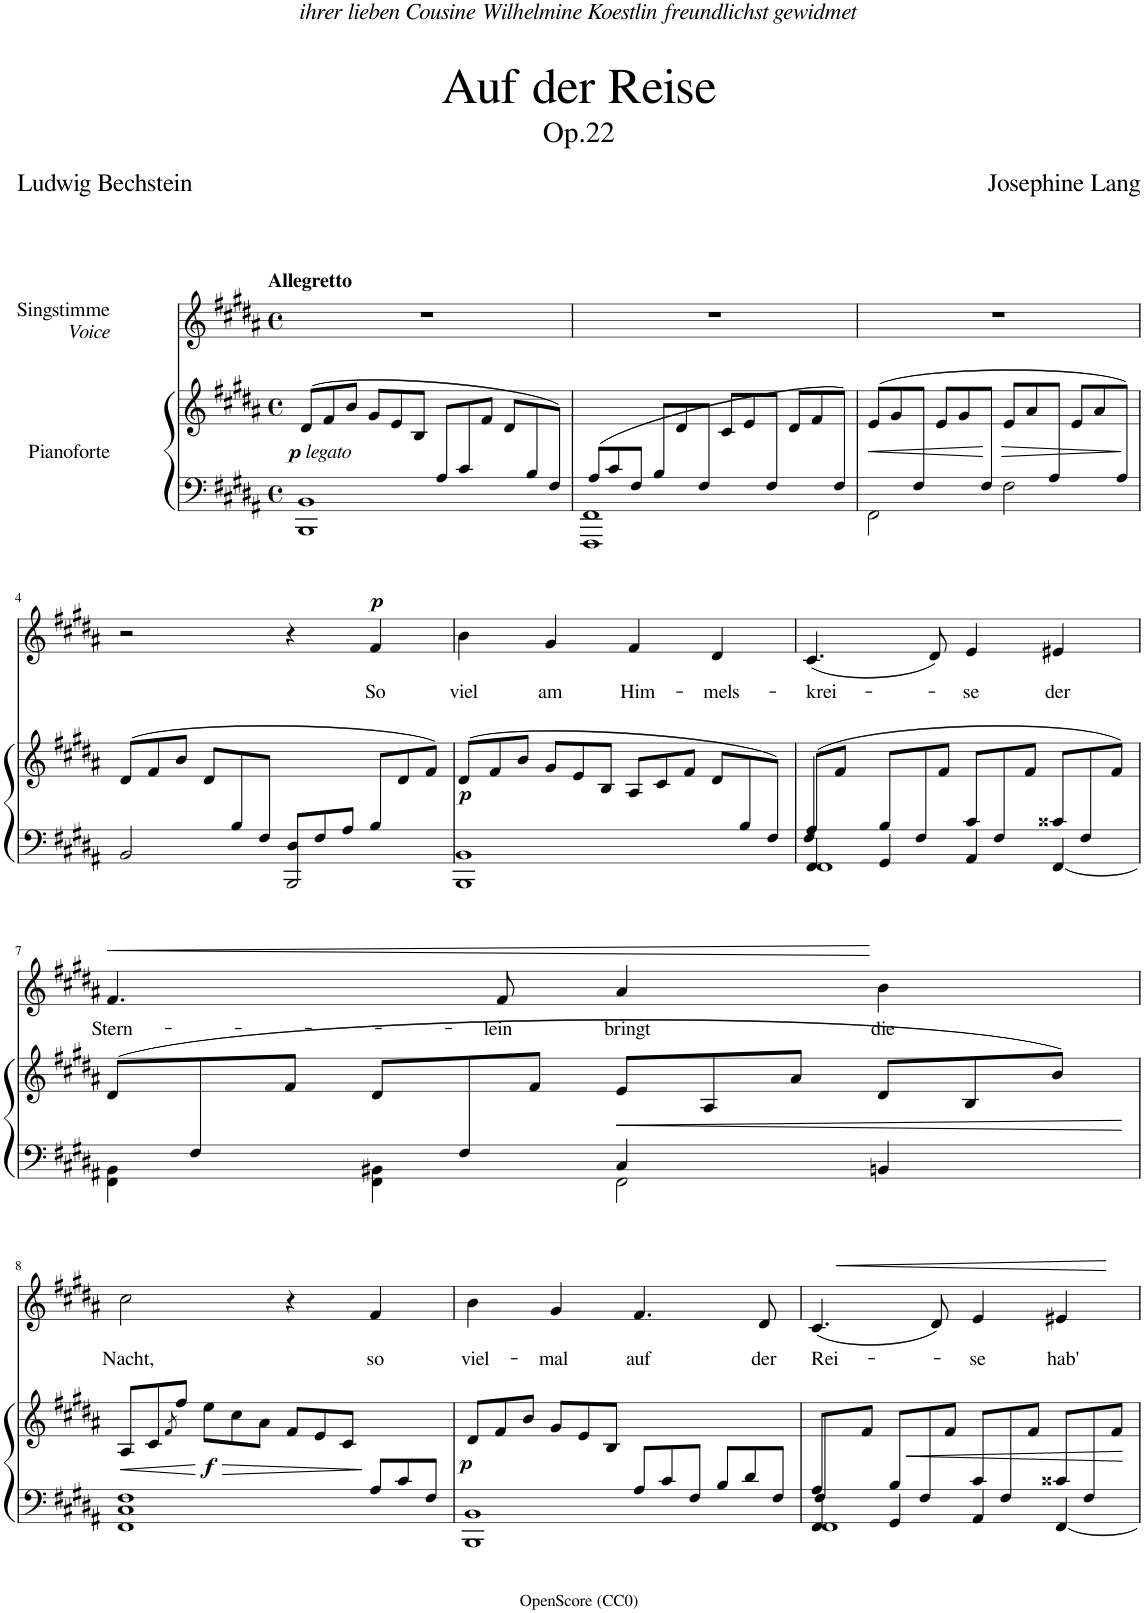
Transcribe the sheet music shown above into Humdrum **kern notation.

**kern	**kern	**dynam	**kern	**text	**dynam
*part2	*part2	*part2	*part1	*part1	*part1
*staff3	*staff2	*staff2/3	*staff1	*staff1	*staff1
*I"Pianoforte	*	*	*I"Singstimme  Voice	*	*
*I'Pno	*	*	*	*	*
*clefF4	*clefG2	*	*clefG2	*	*
*k[f#c#g#d#a#]	*k[f#c#g#d#a#]	*	*k[f#c#g#d#a#]	*	*
*M4/4	*M4/4	*	*M4/4	*	*
*met(c)	*met(c)	*	*met(c)	*	*
=1	=1	=1	=1	=1	=1
*^	*	*	*	*	*
*	*	*Xtuplet	*	*	*	*
!	!	!	!	!LO:TX:a:B:t=Allegretto	!	!
!	!	!	!LO:DY:b	!	!	!
!	!	!	!LO:DY:n=1:b	!	!	!
2ryy	1BBB 1BB	(>12d#/L	p other-dynamics	1r	.	.
.	.	12f#/	.	.	.	.
.	.	12b/J	.	.	.	.
.	.	12g#/L	.	.	.	.
.	.	12e/	.	.	.	.
.	.	12B/J	.	.	.	.
*Xtuplet	*	*	*	*	*	*
12A#/L	.	6ryy	.	.	.	.
12c#/	.	.	.	.	.	.
6ryy	.	12f#/J	.	.	.	.
.	.	12d#/L	.	.	.	.
12B/	.	6ryy	.	.	.	.
12F#/J)	.	.	.	.	.	.
=2	=2	=2	=2	=2	=2	=2
12A#/L	1FFF# 1FF#	3ryy	.	1r	.	.
12c#/	.	.	.	.	.	.
12F#/J	.	.	.	.	.	.
12B/L	.	.	.	.	.	.
12ryy	.	12d#/	.	.	.	.
12F#/J	.	12ryy	.	.	.	.
6ryy	.	12c#/L	.	.	.	.
.	.	12e/	.	.	.	.
12F#/J	.	12ryy	.	.	.	.
6ryy	.	12d#/L	.	.	.	.
.	.	12f#/	.	.	.	.
12F#/J	.	12ryy	.	.	.	.
=3	=3	=3	=3	=3	=3	=3
!	!	!	!LO:HP:b	!	!	!
6ryy	2FF#\	(12e/L	<	1r	.	.
.	.	12g#/	.	.	.	.
12F#/J	.	12ryy	.	.	.	.
6ryy	.	12e/L	.	.	.	.
.	.	12g#/	.	.	.	.
12F#/J	.	12ryy	.	.	.	.
!	!	!	!LO:HP:n=1:b	!	!	!
6ryy	2F#\	12e/L	[ >	.	.	.
.	.	12a#/	.	.	.	.
12A#/J	.	12ryy	.	.	.	.
6ryy	.	12e/L	.	.	.	.
.	.	12a#/	.	.	.	.
12A#/J)	.	12ryy	.	.	.	.
*v	*v	*	*	*	*	*
.	.	]	.	.	.
!!LO:LB:g=z
=4	=4	=4	=4	=4	=4
*^	*	*	*	*	*
3ryy	2BB/	(>12d#/L	.	2r	.	.
.	.	12f#/	.	.	.	.
.	.	12b/J	.	.	.	.
.	.	12d#/L	.	.	.	.
12B/	.	2ryy	.	.	.	.
12F#/J	.	.	.	.	.	.
12D#/L	2BBB/	.	.	4r	.	.
12F#/	.	.	.	.	.	.
12A#/J	.	.	.	.	.	.
!	!	!	!	!	!LO:LY:b	!LO:DY:a
12B/L	.	.	.	4f#/	So	p
6ryy	.	12d#/	.	.	.	.
.	.	12f#/J)	.	.	.	.
=5	=5	=5	=5	=5	=5	=5
!	!	!	!LO:DY:b	!	!LO:LY:b	!
6%5ryy	1BBB 1BB	(>12d#/L	p	4b\	viel	.
.	.	12f#/	.	.	.	.
.	.	12b/J	.	.	.	.
!	!	!	!	!	!LO:LY:b	!
.	.	12g#/L	.	4g#/	am	.
.	.	12e/	.	.	.	.
.	.	12B/J	.	.	.	.
!	!	!	!	!	!LO:LY:b	!
.	.	12A#/L	.	4f#/	Him-	.
.	.	12c#/	.	.	.	.
.	.	12f#/J	.	.	.	.
!	!	!	!	!	!LO:LY:b	!
.	.	12d#/L	.	4d#/	-mels-	.
12B/	.	6ryy	.	.	.	.
12F#/J)	.	.	.	.	.	.
=6	=6	=6	=6	=6	=6	=6
*	*^	*	*	*	*	*
!	!	!	!	!	!	!LO:LY:b	!
(12A#/L	4FF#/	1FF#	6ryy	.	(4.c#/	-krei-	.
12F#/	.	.	.	.	.	.	.
12ryy	.	.	12f#/J	.	.	.	.
12B/L	4GG#/	.	6ryy	.	.	.	.
12F#/	.	.	.	.	.	.	.
.	.	.	.	.	8d#/)	.	.
12ryy	.	.	12f#/J	.	.	.	.
!	!	!	!	!	!	!LO:LY:b	!
12c#/L	4AA#/	.	6ryy	.	4e'~/	-se	.
12F#/	.	.	.	.	.	.	.
12ryy	.	.	12f#/J	.	.	.	.
!	!	!	!	!	!	!LO:LY:b	!
12c##X/L	[<4FF#/	.	6ryy	.	4e#X/	der	.
12F#/	.	.	.	.	.	.	.
12ryy	.	.	12f#/J)	.	.	.	.
!!LO:LB:g=z
=7	=7	=7	=7	=7	=7	=7	=7
!	!	!	!	!	!	!LO:LY:b	!LO:HP:b
12ryy	4FF#\] 4BB\	2ryy	(12d#/L	.	4.f#/	Stern-	<
12F#/	.	.	12ryy	.	.	.	.
6ryy	.	.	12f#/J	.	.	.	.
.	4FF#\ 4BB#X\	.	12d#/L	.	.	.	.
12F#/	.	.	12ryy	.	.	.	.
!	!	!	!	!	!	!LO:LY:b	!
.	.	.	.	.	8f#/	-lein	.
12%7ryy	.	.	12f#/J	.	.	.	.
!	!	!	!	!LO:HP:b	!	!LO:LY:b	!
.	4C#/	2FF#\	12e/L	<	4a#/	bringt	.
.	.	.	12A#/	.	.	.	.
.	.	.	12a#/J	.	.	.	.
!	!	!	!	!	!	!LO:LY:b	!
.	4BBn/	.	12d#/L	.	4b\	die	[
.	.	.	12B/	.	.	.	.
.	.	.	12b/J)	.	.	.	.
*v	*v	*v	*	*	*	*	*
.	.	[	.	.	.
!!LO:LB:g=z
=8	=8	=8	=8	=8	=8
*^	*	*	*	*	*
!	!	!	!LO:HP:b	!	!LO:LY:b	!
2.ryy	1FF# 1C# 1F#	12A#/L	<	2cc#\	Nacht,	.
.	.	12c#/	.	.	.	.
.	.	8qf#/	.	.	.	.
.	.	12ff#/J	.	.	.	.
!	!	!	!LO:HP:n=1:b	!	!	!
!	!	!	!LO:DY:n=1:b	!	!	!
.	.	12ee\L	[ > f	.	.	.
.	.	12cc#\	.	.	.	.
.	.	12a#\J	.	.	.	.
.	.	12f#/L	.	4r	.	.
.	.	12e/	.	.	.	.
.	.	12c#/J	.	.	.	.
!	!	!	!	!	!LO:LY:b	!
12A#/L	.	4ryy	]	4f#/	so	.
12c#/	.	.	.	.	.	.
12F#/J	.	.	.	.	.	.
=9	=9	=9	=9	=9	=9	=9
!	!	!	!LO:DY:b	!	!LO:LY:b	!
2ryy	1BBB 1BB	(>12d#/L	p	4b\	viel-	.
.	.	12f#/	.	.	.	.
.	.	12b/J	.	.	.	.
!	!	!	!	!	!LO:LY:b	!
.	.	12g#/L	.	4g#/	-mal	.
.	.	12e/	.	.	.	.
.	.	12B/J	.	.	.	.
!	!	!	!	!	!LO:LY:b	!
12A#/L	.	2ryy	.	4.f#/	auf	.
12c#/	.	.	.	.	.	.
12F#/J	.	.	.	.	.	.
12B/L	.	.	.	.	.	.
12d#/	.	.	.	.	.	.
!	!	!	!	!	!LO:LY:b	!
.	.	.	.	8d#/	der	.
12F#/J)	.	.	.	.	.	.
=10	=10	=10	=10	=10	=10	=10
*	*^	*	*	*	*	*
!	!	!	!	!	!	!LO:LY:b	!LO:HP:b
(12A#/L	4FF#/	1FF#	6ryy	.	(4.c#/	Rei-	<
12F#/	.	.	.	.	.	.	.
12ryy	.	.	12f#/J	.	.	.	.
!	!	!	!	!LO:HP:b=2	!	!	!
12B/L	4GG#/	.	6ryy	<	.	.	.
12F#/	.	.	.	.	.	.	.
.	.	.	.	.	8d#/)	.	.
12ryy	.	.	12f#/J	.	.	.	.
!	!	!	!	!	!	!LO:LY:b	!
12c#/L	4AA#/	.	6ryy	.	4e/	-se	.
12F#/	.	.	.	.	.	.	.
12ryy	.	.	12f#/J	.	.	.	.
!	!	!	!	!	!	!LO:LY:b	!
12c##X/L	[<4FF#/	.	6ryy	.	4e#X/	hab'	.
12F#/	.	.	.	.	.	.	.
12ryy	.	.	12f#/J)	.	.	.	.
*v	*v	*v	*	*	*	*	*
.	.	[	.	.	[
=	=	=	=	=	=
*-	*-	*-	*-	*-	*-
